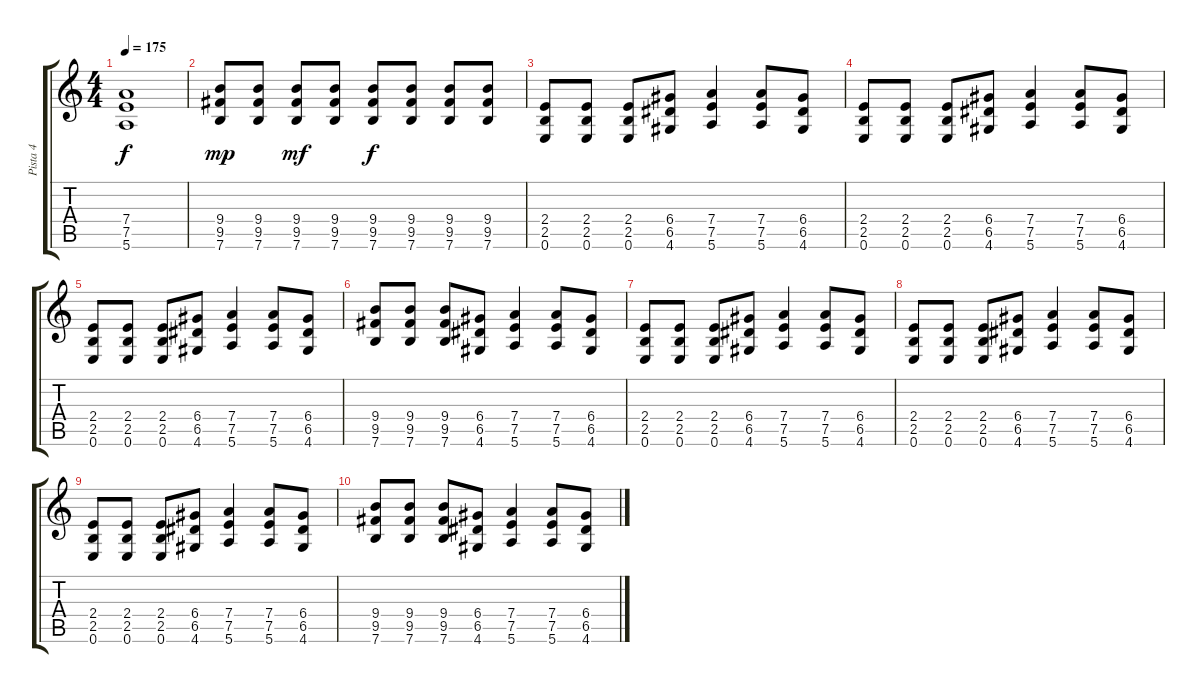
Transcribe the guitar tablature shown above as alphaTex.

\track ("Pista 4" "Pista 4") {instrument overdrivenguitar}
\staff {score tabs}
\tuning (E4 B3 G3 D3 A2 E2) {hide}
\ts (4 4)
\tempo 175
\clef g2
\ks c
(7.4 7.5 5.6).1{dy f} |
(9.4 9.5 7.6).8{dy mp} (9.4 9.5 7.6).8 (9.4 9.5 7.6).8{dy mf} (9.4 9.5 7.6).8 (9.4 9.5 7.6).8{dy f} (9.4 9.5 7.6).8 (9.4 9.5 7.6).8 (9.4 9.5 7.6).8 |
(2.4 2.5 0.6).8 (2.4 2.5 0.6).8 (2.4 2.5 0.6).8 (6.4 6.5 4.6).8 (7.4 7.5 5.6).4 (7.4 7.5 5.6).8 (6.4 6.5 4.6).8 |
(2.4 2.5 0.6).8 (2.4 2.5 0.6).8 (2.4 2.5 0.6).8 (6.4 6.5 4.6).8 (7.4 7.5 5.6).4 (7.4 7.5 5.6).8 (6.4 6.5 4.6).8 |
(2.4 2.5 0.6).8 (2.4 2.5 0.6).8 (2.4 2.5 0.6).8 (6.4 6.5 4.6).8 (7.4 7.5 5.6).4 (7.4 7.5 5.6).8 (6.4 6.5 4.6).8 |
(9.4 9.5 7.6).8 (9.4 9.5 7.6).8 (9.4 9.5 7.6).8 (6.4 6.5 4.6).8 (7.4 7.5 5.6).4 (7.4 7.5 5.6).8 (6.4 6.5 4.6).8 |
(2.4 2.5 0.6).8 (2.4 2.5 0.6).8 (2.4 2.5 0.6).8 (6.4 6.5 4.6).8 (7.4 7.5 5.6).4 (7.4 7.5 5.6).8 (6.4 6.5 4.6).8 |
(2.4 2.5 0.6).8 (2.4 2.5 0.6).8 (2.4 2.5 0.6).8 (6.4 6.5 4.6).8 (7.4 7.5 5.6).4 (7.4 7.5 5.6).8 (6.4 6.5 4.6).8 |
(2.4 2.5 0.6).8 (2.4 2.5 0.6).8 (2.4 2.5 0.6).8 (6.4 6.5 4.6).8 (7.4 7.5 5.6).4 (7.4 7.5 5.6).8 (6.4 6.5 4.6).8 |
(9.4 9.5 7.6).8 (9.4 9.5 7.6).8 (9.4 9.5 7.6).8 (6.4 6.5 4.6).8 (7.4 7.5 5.6).4 (7.4 7.5 5.6).8 (6.4 6.5 4.6).8
